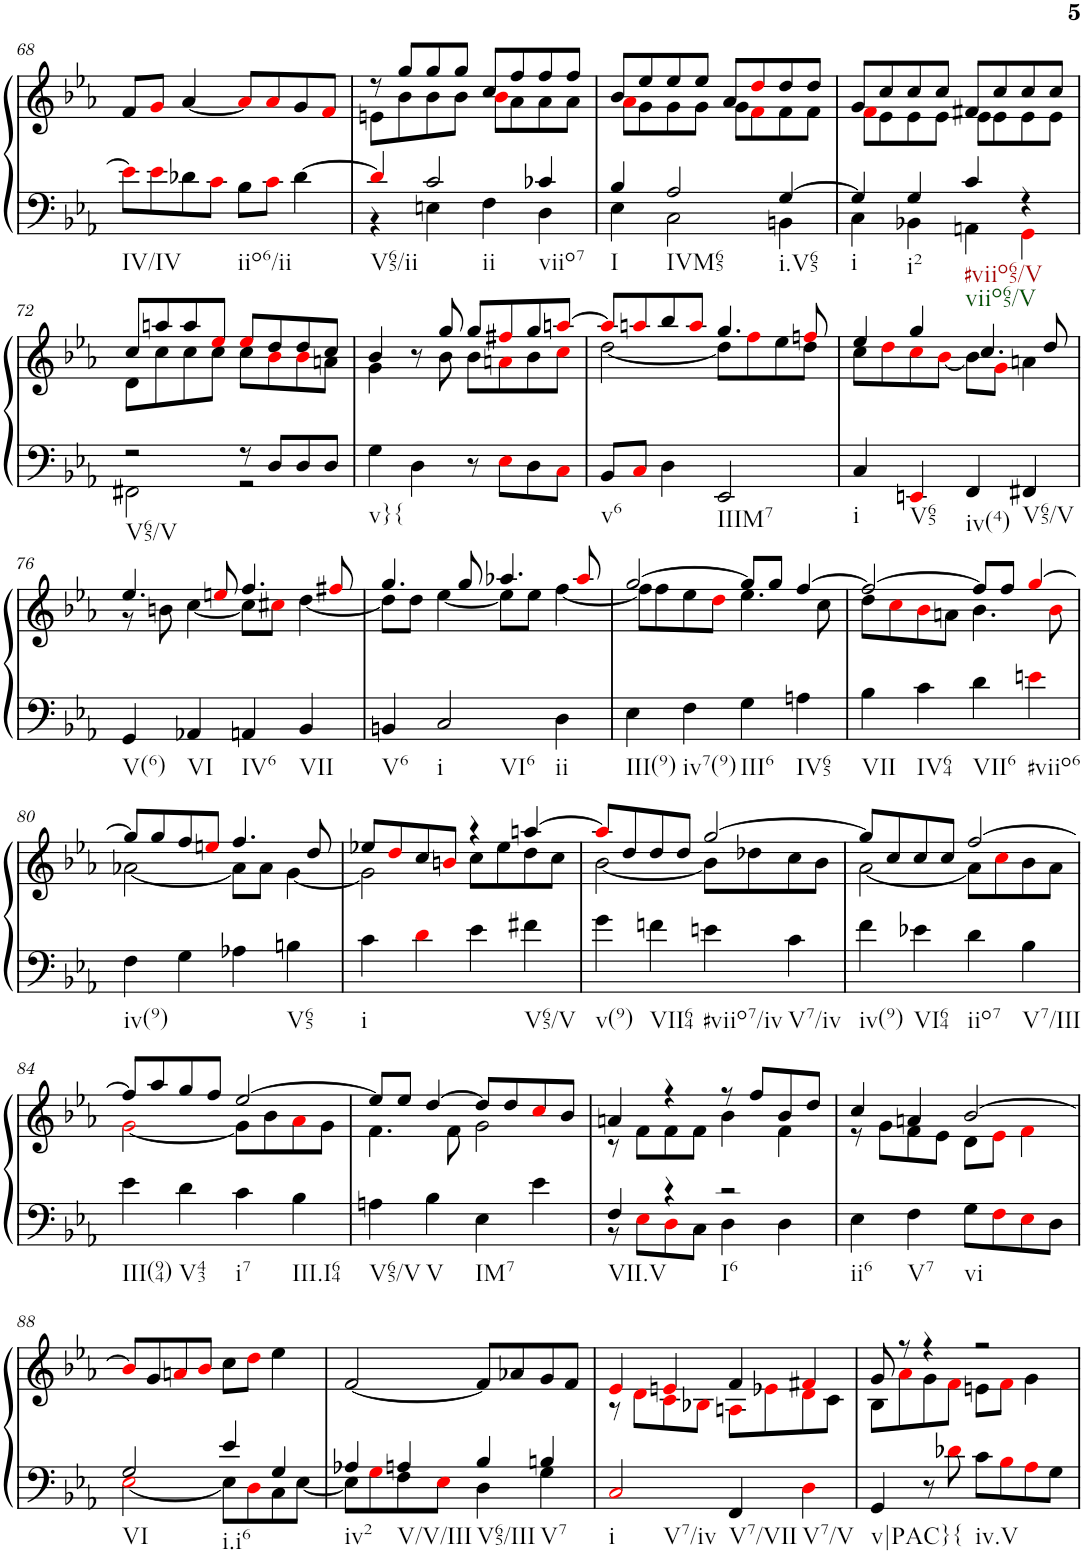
**kern	**kern
*part1	*part1
*staff2	*staff1
*I"Harpsichord	*
*I'Hch.	*
!!LO:PB:g=z
*clefF4	*clefG2
*k[b-e-a-]	*k[b-e-a-]
*c:	*c:
*M2/2	*M2/2
*met(c|)	*met(c|)
=68	=68
8e-i\L]	8f/L
8e-i\	8gi/J
8d-X\	[4a-/
8ci\J	.
8B-\L	8a-i/L]
8ci\J	8a-i/
[4d-\	8g/
.	8fi/J
=69	=69
*^	*^
4d-i/]	4r	8r	8en\L
.	.	8gg/L	8b-\
2c/	4En\	8gg/	8b-\
.	.	8gg/J	8b-\J
.	4F\	8cc/L	8b-i\L
.	.	8ff/	8a-\
4c-X/	4D\	8ff/	8a-\
.	.	8ff/J	8a-\J
=70	=70	=70	=70
4B-/	4E-\	8b-/L	8a-i\L
.	.	8ee-/	8g\
2A-/	2C\	8ee-/	8g\
.	.	8ee-/J	8g\J
.	.	8a-/L	8g\L
.	.	8ddi/	8fi\
[4G/	4BBn\	8dd/	8f\
.	.	8dd/J	8f\J
=71	=71	=71	=71
4G/]	4C\	8g/L	8fi\L
.	.	8cc/	8e-\
4G/	4BB-X\	8cc/	8e-\
.	.	8cc/J	8e-\J
4c/	4AAn\	8f#X/L	8e-\L
.	.	8cc/	8e-\
4r	4GGi\	8cc/	8e-\
.	.	8cc/J	8e-\J
!!LO:LB:g=z	!!
=72	=72	=72	=72
2r	2FF#X\	8cc/L	8d\L
.	.	8aan/	8cc\
.	.	8aa/	8cc\
.	.	8ee-i/J	8cc\J
8r	2r	8ee-i/L	8cc\L
8D/L	.	8dd/	8b-i\
8D/	.	8dd/	8b-i\
8D/J	.	8cc/J	8an\J
*v	*v	*	*
=73	=73	=73
4G\	4b-/	4g\
4D\	8r	8ryy
.	8gg/	8b-\
8r	8gg/L	8b-\L
8E-i\L	8ff#Xi/	8ani\
8D\	8gg/	8b-\
8Ci\J	[8aani/J	8cci\J
=74	=74	=74
8BB-/L	8aai/L]	[2dd\
8Ci/J	8aani/	.
4D\	8bb-/	.
.	8aai/J	.
2EE-/	4.gg/	8dd\L]
.	.	8ffi\
.	.	8ee-\
.	8ffni/	8dd\J
=75	=75	=75
4C/	4ee-/	8cc\L
.	.	8ddi\
4EEni/	4gg/	8cci\
.	.	[8b-i\J
4FF/	4.cc/	8b-\L]
.	.	8gi\J
4FF#X/	.	4an\
.	8dd/	.
!!LO:LB:g=z	!!
=76	=76	=76
4GG/	4.ee-/	8r
.	.	8bn\
4AA-X/	.	[4cc\
.	8eeni/	.
4AAn/	4.ff/	8cc\L]
.	.	8cc#Xi\J
4BB-/	.	[4dd\
.	8ff#Xi/	.
=77	=77	=77
4BBn/	4.gg/	8dd\L]
.	.	8dd\J
2C/	.	[4ee-\
.	8gg/	.
.	4.aa-X/	8ee-\L]
.	.	8ee-\J
4D\	.	[4ff\
.	8aa-i/	.
=78	=78	=78
4E-\	[2gg/	8ff\L]
.	.	8ff\
4F\	.	8ee-\
.	.	8ddi\J
4G\	8gg/L]	4.ee-\
.	8gg/J	.
4An\	[4ff/	.
.	.	8cc\
=79	=79	=79
4B-\	2ff/_	8dd\L
.	.	8cci\
4c\	.	8b-i\
.	.	8an\J
4d\	8ff/L]	4.b-\
.	8ff/J	.
4eni\	[4ggi/	.
.	.	8b-i\
!!LO:LB:g=z	!!
=80	=80	=80
4F\	8gg/L]	[2a-X\
.	8gg/	.
4G\	8ff/	.
.	8eeni/J	.
4A-X\	4.ff/	8a-\L]
.	.	8a-\J
4Bn\	.	[4g\
.	8dd/	.
=81	=81	=81
4c\	8ee-X/L	2g\]
.	8ddi/	.
4di\	8cc/	.
.	8bni/J	.
4e-\	4r	8cc\L
.	.	8ee-\
4f#X\	[4aan/	8dd\
.	.	8cc\J
=82	=82	=82
4g\	8aai/L]	[2b-\
.	8dd/	.
4fn\	8dd/	.
.	8dd/J	.
4en\	[2gg/	8b-\L]
.	.	8dd-X\
4c\	.	8cc\
.	.	8b-\J
=83	=83	=83
4f\	8gg/L]	[2a-\
.	8cc/	.
4e-X\	8cc/	.
.	8cc/J	.
4d\	[2ff/	8a-\L]
.	.	8cci\
4B-\	.	8b-\
.	.	8a-\J
!!LO:LB:g=z	!!
=84	=84	=84
4e-\	8ff/L]	[2gi\
.	8aa-/	.
4d\	8gg/	.
.	8ff/J	.
4c\	[2ee-/	8g\L]
.	.	8b-\
4B-\	.	8a-i\
.	.	8g\J
=85	=85	=85
4An\	8ee-/L]	4.f\
.	8ee-/J	.
4B-\	[4dd/	.
.	.	8f\
4E-\	8dd/L]	2g\
.	8dd/	.
4e-\	8cci/	.
.	8b-/J	.
=86	=86	=86
*^	*	*
4F/	8r	4an/	8r
.	8E-i\L	.	8f\L
4r	8Di\	4r	8f\
.	8C\J	.	8f\J
2r	4D\	8r	4b-\
.	.	8ff/L	.
.	4D\	8b-/	4f\
.	.	8dd/J	.
=87	=87	=87	=87
1ryy	4E-\	4cc/	8r
.	.	.	8g\L
.	4F\	4an/	8f\
.	.	.	8e-\J
.	8G\L	[2b-/	8d\L
.	8Fi\	.	8e-i\J
.	8E-i\	.	4fi\
.	8D\J	.	.
*	*	*v	*v
!!LO:LB:g=z
=88	=88	=88
2G/	[2E-i\	8b-i/L]
.	.	8g/
.	.	8ani/
.	.	8b-i/J
4e-/	8E-\L]	8cc\L
.	8Di\	8ddi\J
4G/	8C\	4ee-\
.	[8E-\J	.
=89	=89	=89
4A-X/	8E-\L]	[2f/
.	8Gi\	.
4An/	8F\	.
.	8E-i\J	.
4B-/	4D\	8f/L]
.	.	8a-X/
4Bn/	4G\	8g/
.	.	8f/J
*v	*v	*
=90	=90
*	*^
2Ci/	4e-i/	8r
.	.	8di\L
.	4eni/	8ci\
.	.	8B-Xi\J
4FF/	4f/	8Ani\L
.	.	8e-Xi\
4Di\	4f#Xi/	8di\
.	.	8c\J
=91	=91	=91
4GG/	8g/	8B-\L
.	8r	8a-i\
8r	4r	8g\
8d-Xi\	.	8fi\J
8c\L	2r	8en\L
8B-i\	.	8fi\J
8A-i\	.	4g\
8G\J	.	.
*	*v	*v
=	=
*-	*-
